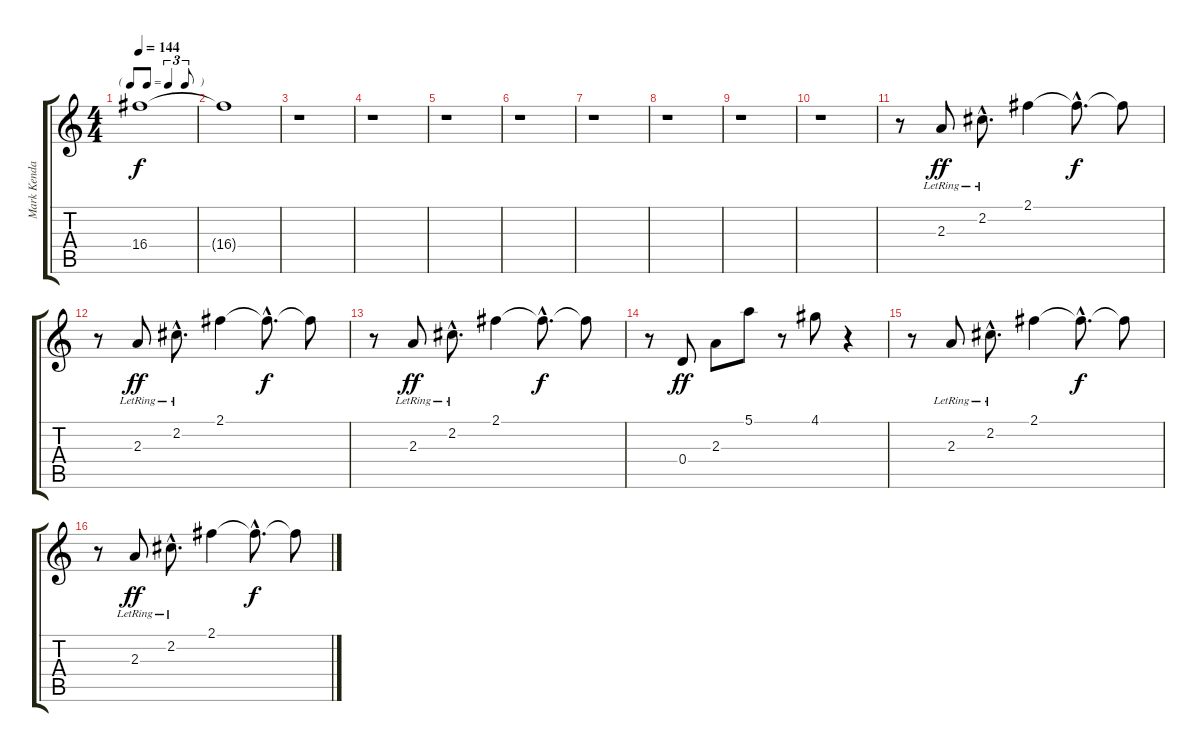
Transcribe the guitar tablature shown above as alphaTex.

\track ("Mark Kendall (clean)" "Mark Kenda") {instrument electricguitarclean}
\staff {score tabs}
\tuning (E4 B3 G3 D3 A2 E2) {hide}
\ts (4 4)
\tf triplet8th
\tempo 144
\clef g2
\ks c
16.4{t}.1{dy f} |
16.4{t}.1 |
r.1 |
r.1 |
r.1 |
r.1 |
r.1 |
r.1 |
r.1 |
r.1 |
r.8 2.3{lr}.8{dy ff} 2.2{hac lr}.8{d} 2.1.4 2.1{hac t}.8{d dy f} 2.1{t}.8 |
r.8 2.3{lr}.8{dy ff} 2.2{hac lr}.8{d} 2.1.4 2.1{hac t}.8{d dy f} 2.1{t}.8 |
r.8 2.3{lr}.8{dy ff} 2.2{hac lr}.8{d} 2.1.4 2.1{hac t}.8{d dy f} 2.1{t}.8 |
r.8 0.4.8{dy ff} 2.3.8 5.1.8 r.8 4.1.8 r.4 |
r.8 2.3{lr}.8 2.2{hac lr}.8{d} 2.1.4 2.1{hac t}.8{d dy f} 2.1{t}.8 |
r.8 2.3{lr}.8{dy ff} 2.2{hac lr}.8{d} 2.1.4 2.1{hac t}.8{d dy f} 2.1{t}.8
